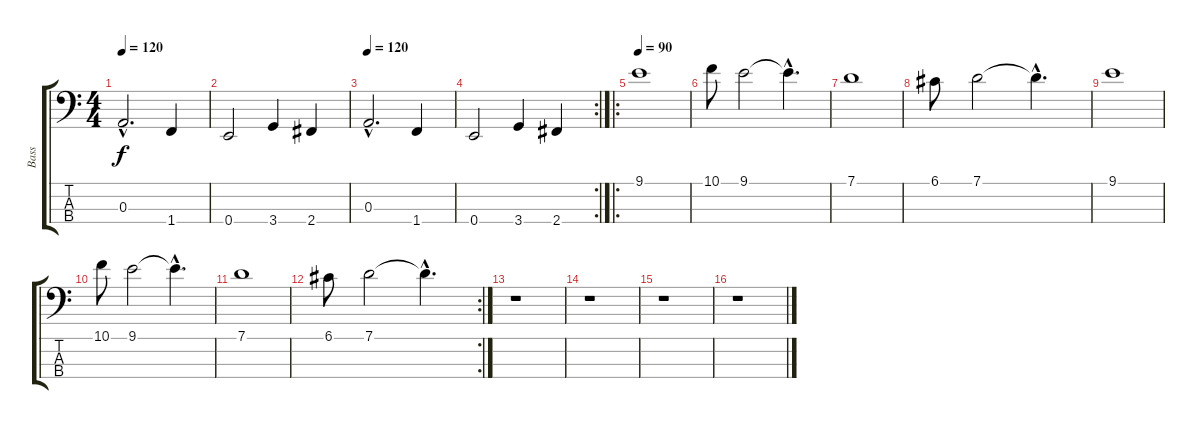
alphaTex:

\track ("Bass" "Bass") {instrument electricbassfinger}
\staff {score tabs}
\tuning (G2 D2 A1 E1) {hide}
\ts (4 4)
\tempo 120
\clef f4
\ks c
0.3{hac}.2{d dy f} 1.4.4 |
0.4.2 3.4.4 2.4.4 |
\tempo 120
0.3{hac}.2{d} 1.4.4 |
\rc 2
0.4.2 3.4.4 2.4.4 |
\ro
\tempo 90
9.1.1 |
10.1.8 9.1.2 9.1{hac t}.4{d} |
7.1.1 |
6.1.8 7.1.2 7.1{hac t}.4{d} |
9.1.1 |
10.1.8 9.1.2 9.1{hac t}.4{d} |
7.1.1 |
\rc 2
6.1.8 7.1.2 7.1{hac t}.4{d} |
r.1 |
r.1 |
r.1 |
r.1
